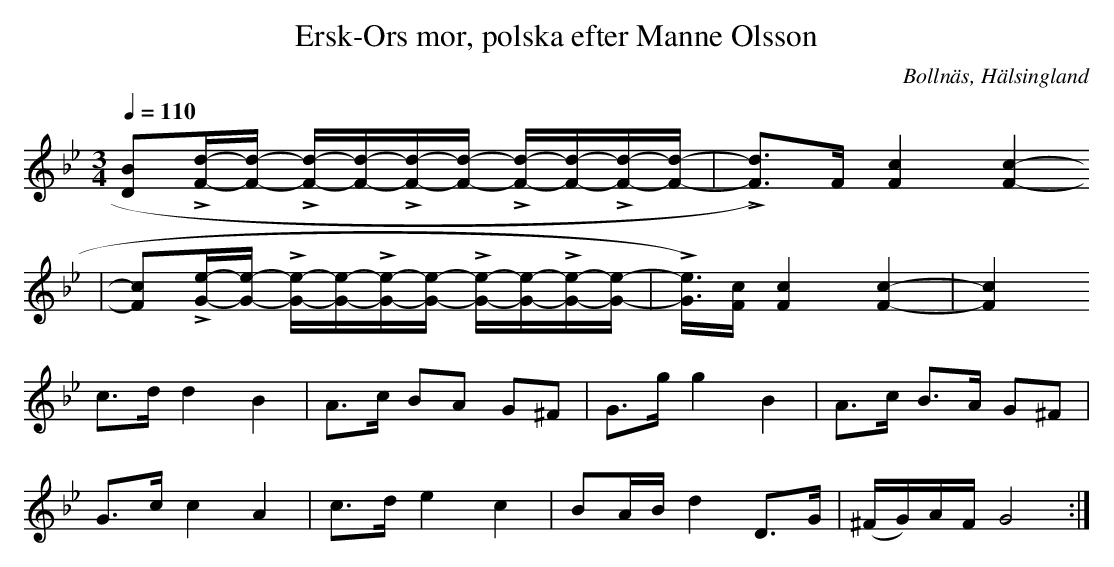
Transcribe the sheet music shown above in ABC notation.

X:1
T: Ersk-Ors mor, polska efter Manne Olsson
O:Bollnäs, Hälsingland
M:3/4
L:1/8
Q:1/4=110
K:Gm
[D B]L[F/d/]-[F/d/] - L[F/d/]-[F/d/]-L[F/d/]-[F/d/] - L[F/d/]-[F/d/]-L[F/d/]-[F/d/]-| L[F d])>F [-F2 c2] [F2 c2]-
|[F c]L[G/e/]-[G/e/] - L[G/e/]-[G/e/]-L[G/e/]-[G/e/] - L[G/e/]-[G/e/]-L[G/e/]-[G/e/]-| L[G/e/])>[Fc] [-F2 c2] [F2 c2]-|[F2 c2]
c>d    d2       B2           | A>c    BA       G^F       | G>g    g2 B2     | A>c         B>A G^F  |
G>c    c2       A2           | c>d    e2       c2        | BA/B/  d2 D>G   | (^F/G/)A/F/ G4      :|
